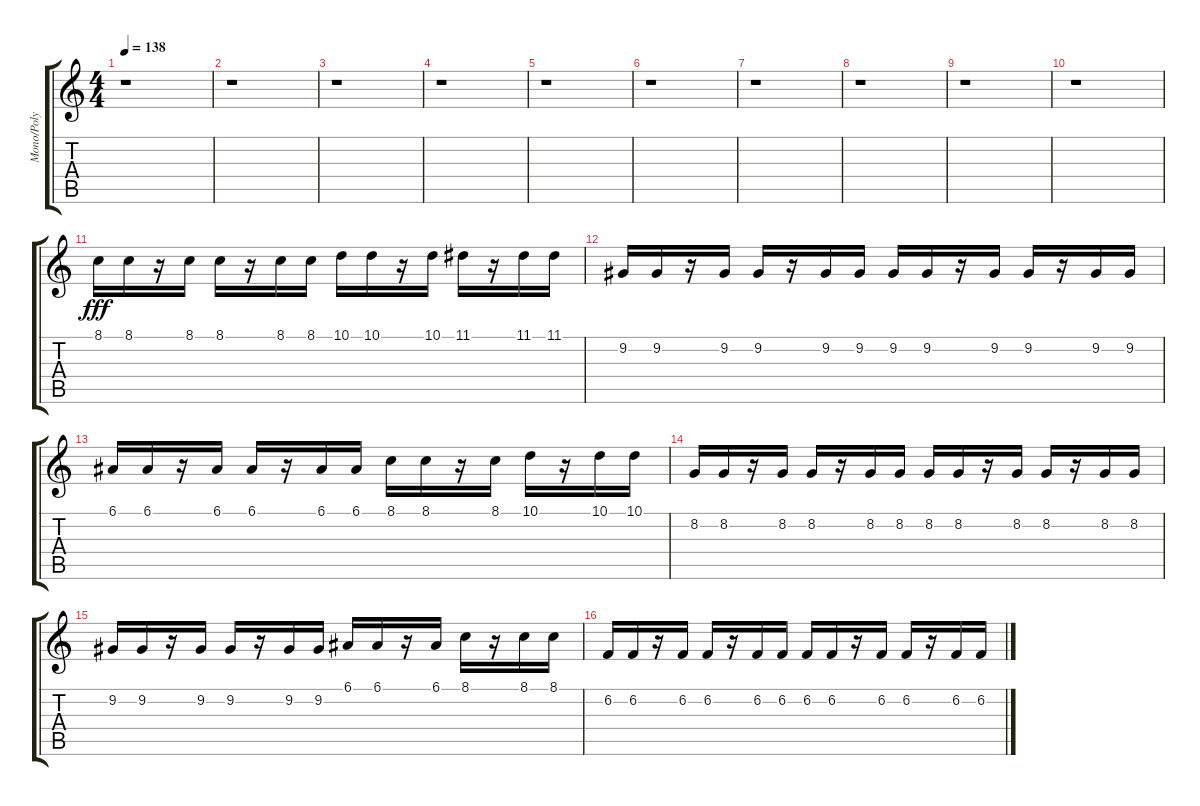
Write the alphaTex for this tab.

\track ("Mono/Poly" "Mono/Poly") {instrument lead2sawtooth}
\staff {score tabs}
\tuning (E4 B3 G3 D3 A2 E2) {hide}
\ts (4 4)
\tempo 138
\clef g2
\ks c
r.1{dy f} |
r.1 |
r.1 |
r.1 |
r.1 |
r.1 |
r.1 |
r.1 |
r.1 |
r.1 |
8.1.16{dy fff} 8.1.16 r.16 8.1.16 8.1.16 r.16 8.1.16 8.1.16 10.1.16 10.1.16 r.16 10.1.16 11.1.16 r.16 11.1.16 11.1.16 |
9.2.16 9.2.16 r.16 9.2.16 9.2.16 r.16 9.2.16 9.2.16 9.2.16 9.2.16 r.16 9.2.16 9.2.16 r.16 9.2.16 9.2.16 |
6.1.16 6.1.16 r.16 6.1.16 6.1.16 r.16 6.1.16 6.1.16 8.1.16 8.1.16 r.16 8.1.16 10.1.16 r.16 10.1.16 10.1.16 |
8.2.16 8.2.16 r.16 8.2.16 8.2.16 r.16 8.2.16 8.2.16 8.2.16 8.2.16 r.16 8.2.16 8.2.16 r.16 8.2.16 8.2.16 |
9.2.16 9.2.16 r.16 9.2.16 9.2.16 r.16 9.2.16 9.2.16 6.1.16 6.1.16 r.16 6.1.16 8.1.16 r.16 8.1.16 8.1.16 |
6.2.16 6.2.16 r.16 6.2.16 6.2.16 r.16 6.2.16 6.2.16 6.2.16 6.2.16 r.16 6.2.16 6.2.16 r.16 6.2.16 6.2.16
